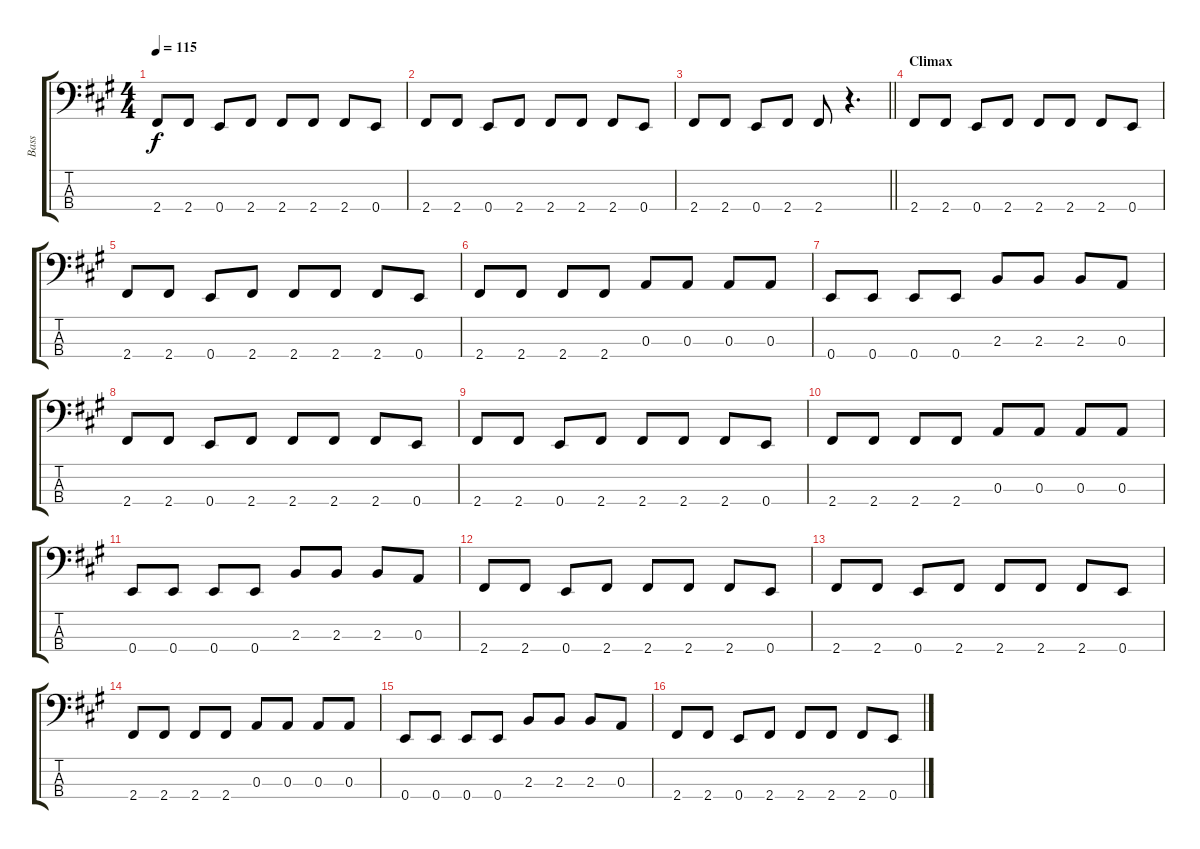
\track ("Bass" "Bass") {instrument electricbassfinger}
\staff {score tabs}
\tuning (G2 D2 A1 E1) {hide}
\ts (4 4)
\tempo 115
\clef f4
\ks f#minor
2.4.8{dy f} 2.4.8 0.4.8 2.4.8 2.4.8 2.4.8 2.4.8 0.4.8 |
2.4.8 2.4.8 0.4.8 2.4.8 2.4.8 2.4.8 2.4.8 0.4.8 |
\barLineRight lightlight
2.4.8 2.4.8 0.4.8 2.4.8 2.4.8 r.4{d} |
\section ("" "Climax")
2.4.8 2.4.8 0.4.8 2.4.8 2.4.8 2.4.8 2.4.8 0.4.8 |
2.4.8 2.4.8 0.4.8 2.4.8 2.4.8 2.4.8 2.4.8 0.4.8 |
2.4.8 2.4.8 2.4.8 2.4.8 0.3.8 0.3.8 0.3.8 0.3.8 |
0.4.8 0.4.8 0.4.8 0.4.8 2.3.8 2.3.8 2.3.8 0.3.8 |
2.4.8 2.4.8 0.4.8 2.4.8 2.4.8 2.4.8 2.4.8 0.4.8 |
2.4.8 2.4.8 0.4.8 2.4.8 2.4.8 2.4.8 2.4.8 0.4.8 |
2.4.8 2.4.8 2.4.8 2.4.8 0.3.8 0.3.8 0.3.8 0.3.8 |
0.4.8 0.4.8 0.4.8 0.4.8 2.3.8 2.3.8 2.3.8 0.3.8 |
2.4.8 2.4.8 0.4.8 2.4.8 2.4.8 2.4.8 2.4.8 0.4.8 |
2.4.8 2.4.8 0.4.8 2.4.8 2.4.8 2.4.8 2.4.8 0.4.8 |
2.4.8 2.4.8 2.4.8 2.4.8 0.3.8 0.3.8 0.3.8 0.3.8 |
0.4.8 0.4.8 0.4.8 0.4.8 2.3.8 2.3.8 2.3.8 0.3.8 |
2.4.8 2.4.8 0.4.8 2.4.8 2.4.8 2.4.8 2.4.8 0.4.8
